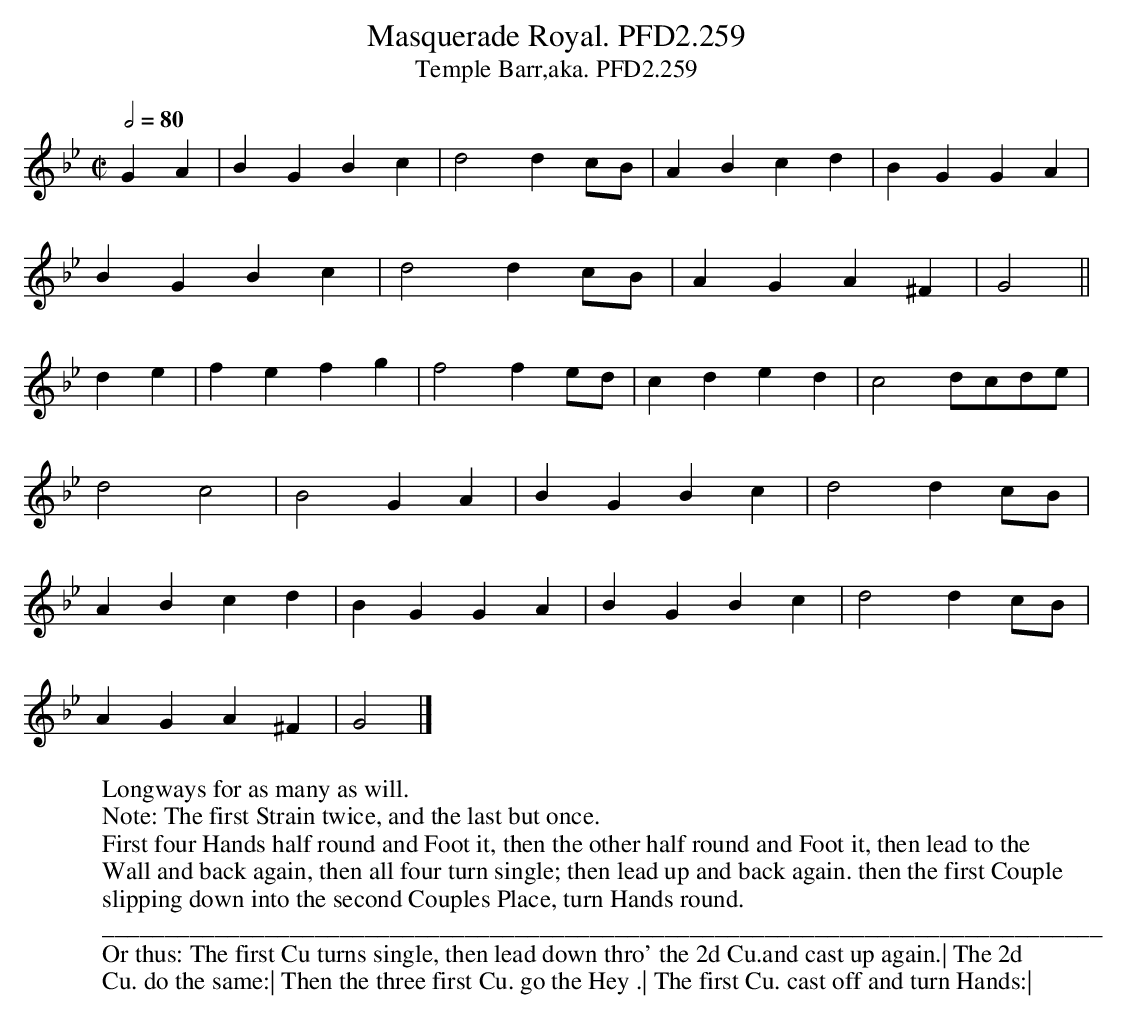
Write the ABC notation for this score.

X:1
T:Masquerade Royal. PFD2.259
T:Temple Barr,aka. PFD2.259
M:C|
L:1/4
Q:1/2=80
K:Gmin
GA|BGBc|d2dc/B/|ABcd|BGGA|
BGBc|d2dc/B/|AGA^F|G2||
de|fefg|f2fe/d/|cded|c2d/c/d/e/|
d2c2|B2GA|BGBc|d2dc/B/|
ABcd|BGGA|BGBc|d2dc/B/|
AGA^F|G2|]
W:Longways for as many as will.
W:Note: The first Strain twice, and the last but once.
W:First four Hands half round and Foot it, then the other half round and Foot it, then lead to the
W:Wall and back again, then all four turn single; then lead up and back again. then the first Couple
W:slipping down into the second Couples Place, turn Hands round.
W:________________________________________________________________________________
W:Or thus: The first Cu turns single, then lead down thro' the 2d Cu.and cast up again.| The 2d
W:Cu. do the same:| Then the three first Cu. go the Hey .| The first Cu. cast off and turn Hands:|
